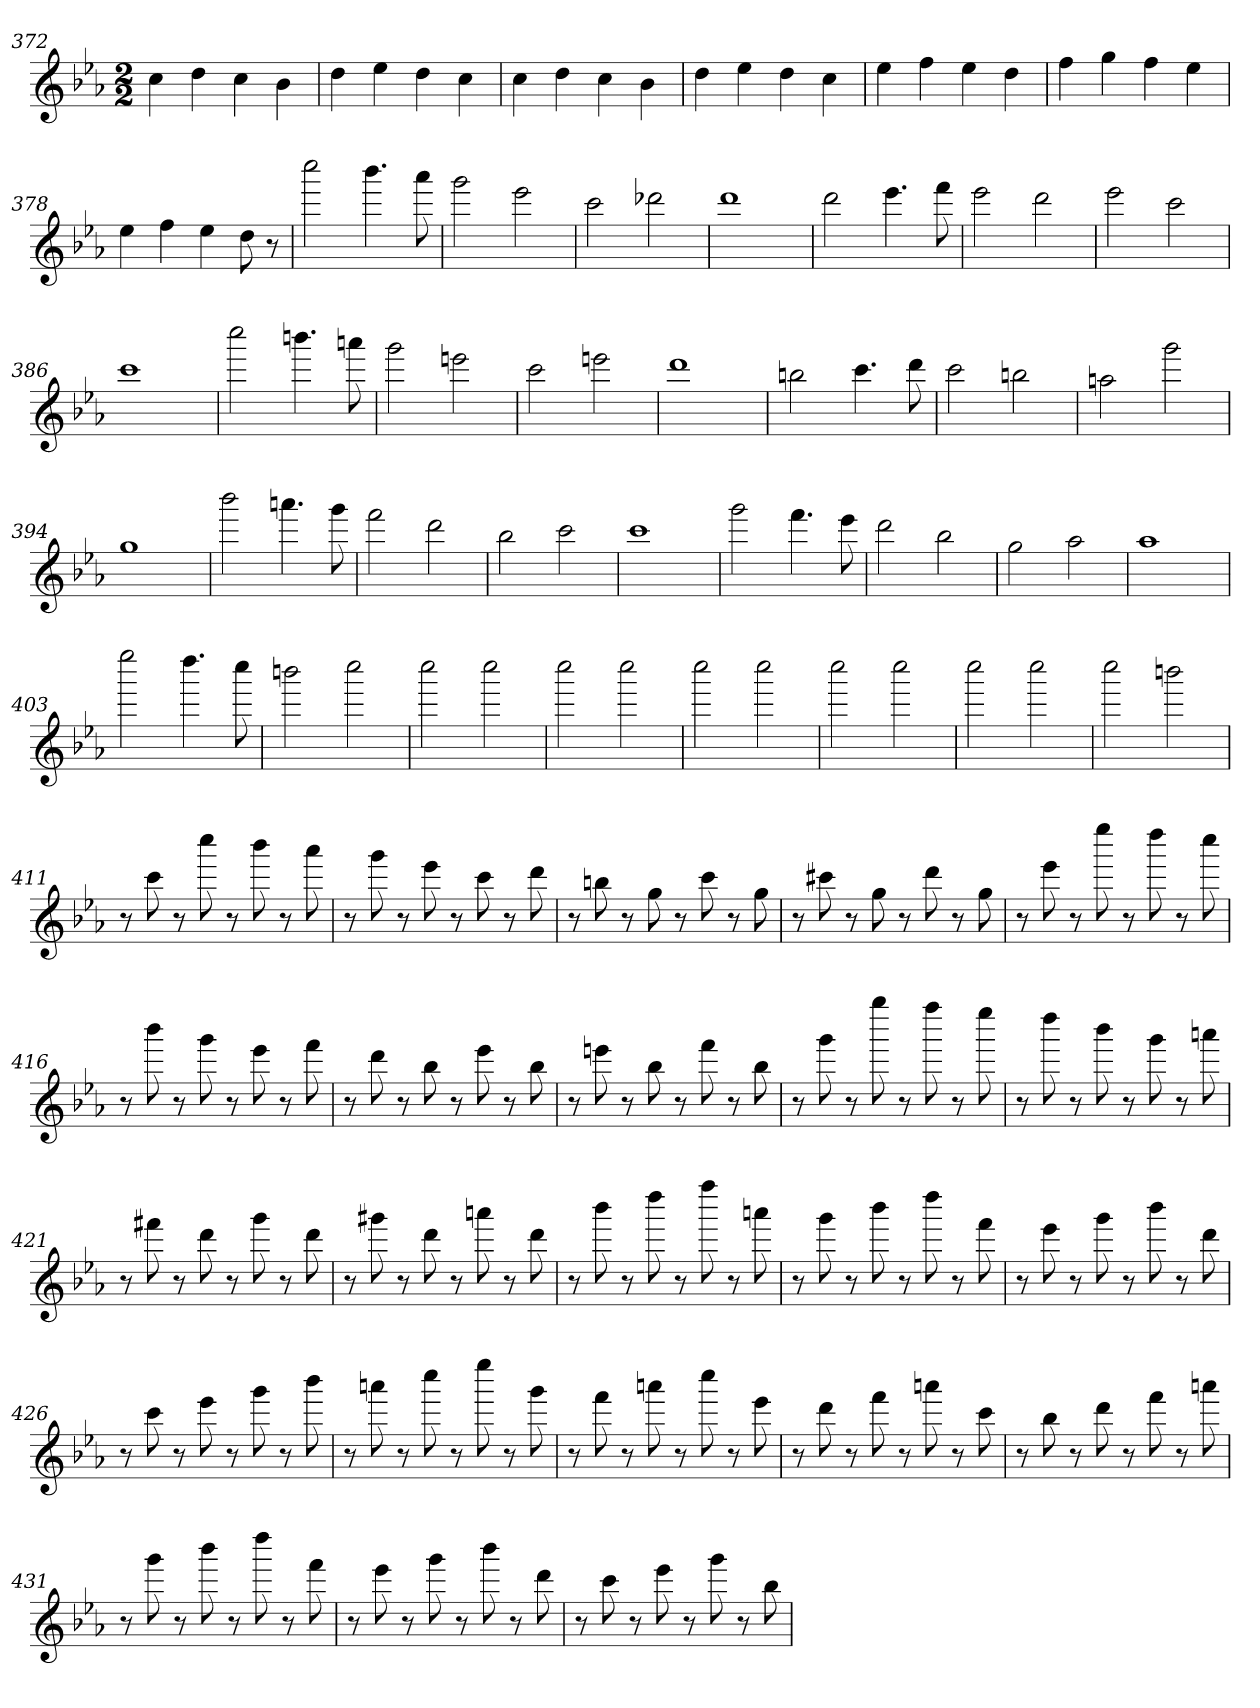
**kern
*part1
*staff1
*clefG2
*k[b-e-a-]
*E-:
*M2/2
=372
4cc
4dd
4cc
4b-
=373
4dd
4ee-
4dd
4cc
=374
4cc
4dd
4cc
4b-
=375
4dd
4ee-
4dd
4cc
=376
4ee-
4ff
4ee-
4dd
=377
4ff
4gg
4ff
4ee-
=378
4ee-
4ff
4ee-
8dd
8r
=379
2cccc
4.bbb-
8aaa-
=380
2ggg
2eee-
=381
2ccc
2ddd-X
=382
1ddd
=383
2ddd
4.eee-
8fff
=384
2eee-
2ddd
=385
2eee-
2ccc
=386
1ccc
=387
2cccc
4.bbbn
8aaan
=388
2ggg
2eeen
=389
2ccc
2eeen
=390
1ddd
=391
2bbn
4.ccc
8ddd
=392
2ccc
2bbn
=393
2aan
2ggg
=394
1gg
=395
2bbb-
4.aaan
8ggg
=396
2fff
2ddd
=397
2bb-
2ccc
=398
1ccc
=399
2ggg
4.fff
8eee-
=400
2ddd
2bb-
=401
2gg
2aa-
=402
1aa-
=403
2eeee-
4.dddd
8cccc
=404
2bbbn
2cccc
=405
2cccc
2cccc
=406
2cccc
2cccc
=407
2cccc
2cccc
=408
2cccc
2cccc
=409
2cccc
2cccc
=410
2cccc
2bbbn
=411
8r
8ccc
8r
8cccc
8r
8bbb-
8r
8aaa-
=412
8r
8ggg
8r
8eee-
8r
8ccc
8r
8ddd
=413
8r
8bbn
8r
8gg
8r
8ccc
8r
8gg
=414
8r
8ccc#X
8r
8gg
8r
8ddd
8r
8gg
=415
8r
8eee-
8r
8eeee-
8r
8dddd
8r
8cccc
=416
8r
8bbb-
8r
8ggg
8r
8eee-
8r
8fff
=417
8r
8ddd
8r
8bb-
8r
8eee-
8r
8bb-
=418
8r
8eeen
8r
8bb-
8r
8fff
8r
8bb-
=419
8r
8ggg
8r
8gggg
8r
8ffff
8r
8eeee-
=420
8r
8dddd
8r
8bbb-
8r
8ggg
8r
8aaan
=421
8r
8fff#X
8r
8ddd
8r
8ggg
8r
8ddd
=422
8r
8ggg#X
8r
8ddd
8r
8aaan
8r
8ddd
=423
8r
8bbb-
8r
8dddd
8r
8ffff
8r
8aaan
=424
8r
8ggg
8r
8bbb-
8r
8dddd
8r
8fff
=425
8r
8eee-
8r
8ggg
8r
8bbb-
8r
8ddd
=426
8r
8ccc
8r
8eee-
8r
8ggg
8r
8bbb-
=427
8r
8aaan
8r
8cccc
8r
8eeee-
8r
8ggg
=428
8r
8fff
8r
8aaan
8r
8cccc
8r
8eee-
=429
8r
8ddd
8r
8fff
8r
8aaan
8r
8ccc
=430
8r
8bb-
8r
8ddd
8r
8fff
8r
8aaan
=431
8r
8ggg
8r
8bbb-
8r
8dddd
8r
8fff
=432
8r
8eee-
8r
8ggg
8r
8bbb-
8r
8ddd
=433
8r
8ccc
8r
8eee-
8r
8ggg
8r
8bb-
=
*-
